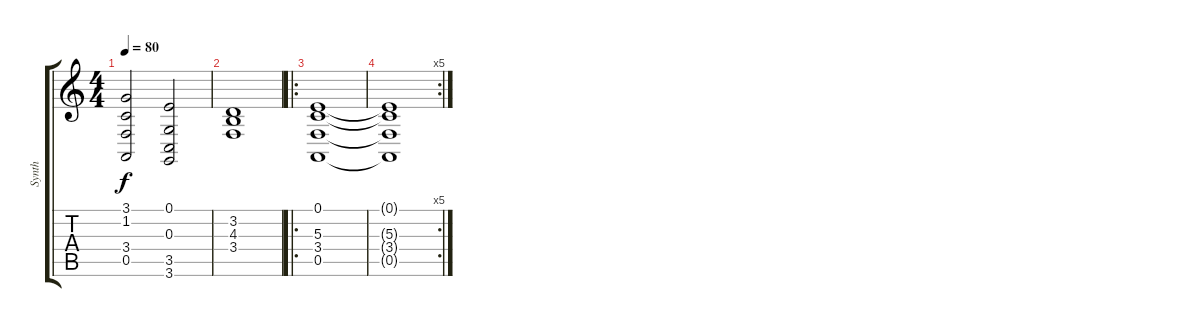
\track ("Synth" "Synth") {instrument lead8bassandlead}
\staff {score tabs}
\tuning (E4 B3 G3 D3 A2 E2) {hide}
\ts (4 4)
\tempo 80
\clef g2
\ks c
(3.1 1.2 3.4 0.5).2{dy f} (0.1 0.3 3.5 3.6).2 |
(3.2 4.3 3.4).1 |
\ro
(0.1 5.3 3.4 0.5).1 |
\rc 5
(0.1{t} 5.3{t} 3.4{t} 0.5{t}).1
